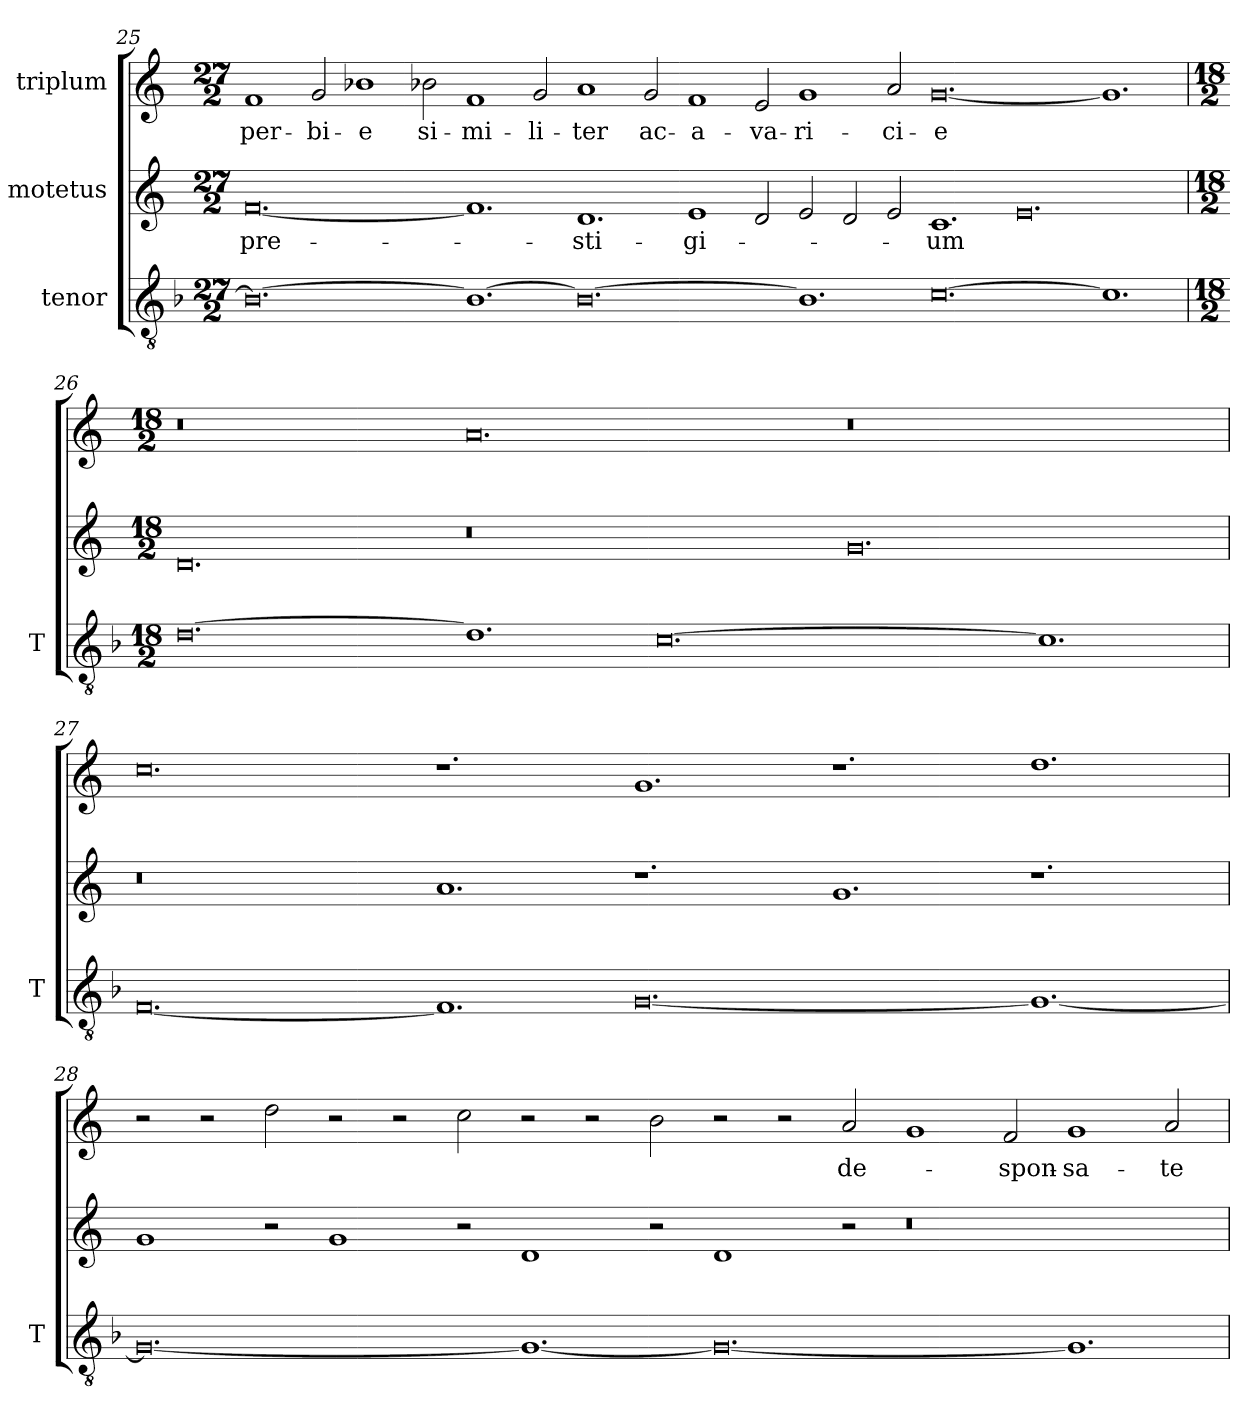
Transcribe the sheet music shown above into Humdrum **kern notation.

**kern	**kern	**text	**kern	**text
*part3	*part2	*part2	*part1	*part1
*staff3	*staff2	*staff2	*staff1	*staff1
*I"tenor	*I"motetus	*	*I"triplum	*
*I'T	*	*	*	*
!!LO:LB:g=z
*clefGv2	*clefG2	*	*clefG2	*
*k[b-]	*k[]	*	*k[]	*
*F:	*C:	*	*C:	*
*M27/2	*M27/2	*	*M27/2	*
=25	=25	=25	=25	=25
0.B-\_	[0.f/	pre-	1f/	-per-
.	.	.	2g/	-bi-
.	.	.	1b-X\	-e
.	.	.	2b-X\	si-
1.B-\_	1.f/]	.	1f/	-mi-
.	.	.	2g/	-li-
0.B-\_	1.d/	-sti-	1a/	-ter
.	.	.	2g/	ac-
.	1e/	-gi-	1f/	a-
.	2d/	.	2e/	-va-
1.B-\]	2e/	.	1g/	-ri-
.	2d/	.	.	.
.	2e/	.	2a/	-ci-
[0.c\	1.c/	-um	[0.g/	-e
.	0.e/	.	.	.
1.c\]	.	.	1.g/]	.
=26	=26	=26	=26	=26
*M18/2	*M18/2	*	*M18/2	*
[0.d\	0.d/	.	0.r	.
1.d\]	0.r	.	0.a/	.
[0.c\	.	.	.	.
.	0.g/	.	0.r	.
1.c\]	.	.	.	.
!!LO:LB:g=z
=27	=27	=27	=27	=27
[0.F/	0.r	.	0.cc\	.
1.F/]	1.a/	.	1.r	.
[0.G/	1.r	.	1.g/	.
.	1.g/	.	1.r	.
1.G/_	1.r	.	1.dd\	.
=28	=28	=28	=28	=28
0.G/_	1g/	.	2r	.
.	.	.	2r	.
.	2r	.	2dd\	.
.	1g/	.	2r	.
.	.	.	2r	.
.	2r	.	2cc\	.
1.G/_	1d/	.	2r	.
.	.	.	2r	.
.	2r	.	2b\	.
0.G/_	1d/	.	2r	.
.	.	.	2r	.
.	2r	.	2a/	de-
.	0.r	.	1g/	.
.	.	.	2f/	-spon-
1.G/]	.	.	1g/	-sa-
.	.	.	2a/	-te
=	=	=	=	=
*-	*-	*-	*-	*-
